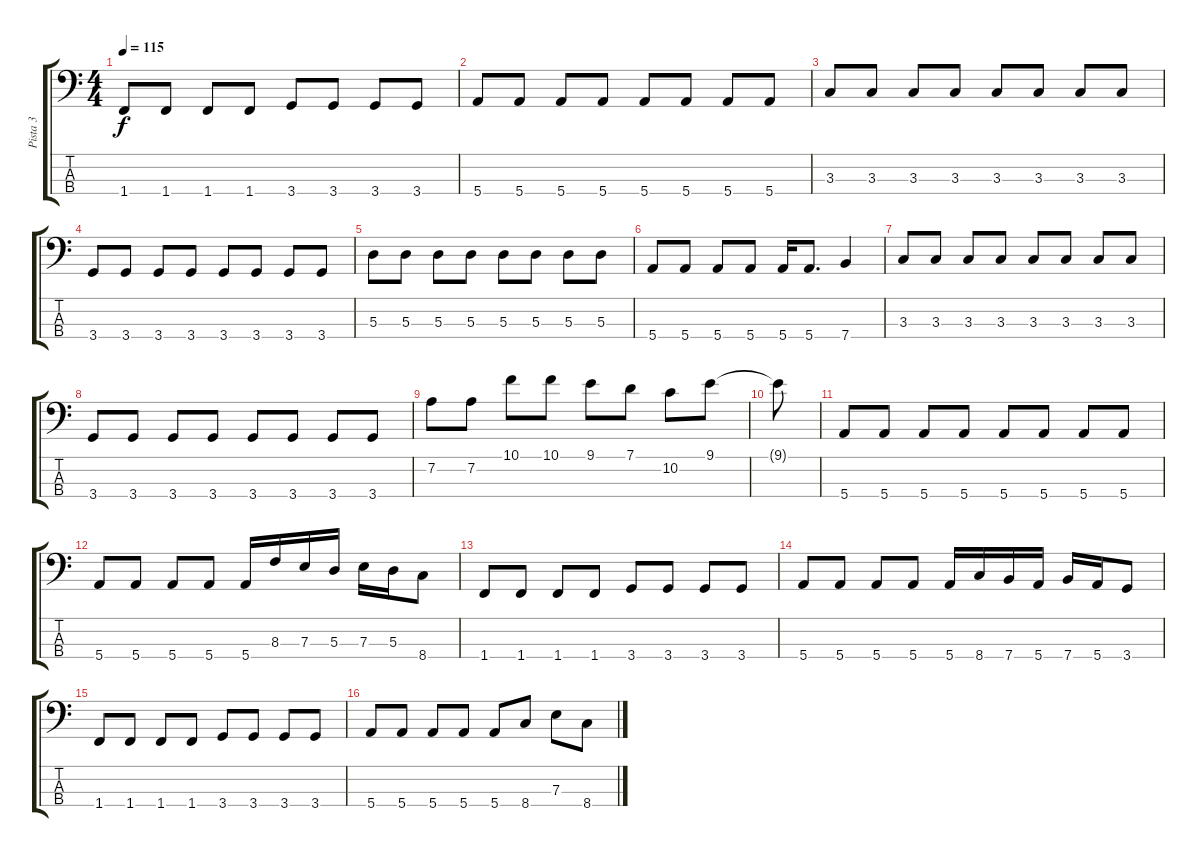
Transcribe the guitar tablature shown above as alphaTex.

\track ("Pista 3" "Pista 3") {instrument electricbasspick}
\staff {score tabs}
\tuning (G2 D2 A1 E1) {hide}
\ts (4 4)
\tempo 115
\clef f4
\ks c
1.4.8{dy f} 1.4.8 1.4.8 1.4.8 3.4.8 3.4.8 3.4.8 3.4.8 |
5.4.8 5.4.8 5.4.8 5.4.8 5.4.8 5.4.8 5.4.8 5.4.8 |
3.3.8 3.3.8 3.3.8 3.3.8 3.3.8 3.3.8 3.3.8 3.3.8 |
3.4.8 3.4.8 3.4.8 3.4.8 3.4.8 3.4.8 3.4.8 3.4.8 |
5.3.8 5.3.8 5.3.8 5.3.8 5.3.8 5.3.8 5.3.8 5.3.8 |
5.4.8 5.4.8 5.4.8 5.4.8 5.4.16 5.4.8{d} 7.4.4 |
3.3.8 3.3.8 3.3.8 3.3.8 3.3.8 3.3.8 3.3.8 3.3.8 |
3.4.8 3.4.8 3.4.8 3.4.8 3.4.8 3.4.8 3.4.8 3.4.8 |
7.2.8 7.2.8 10.1.8 10.1.8 9.1.8 7.1.8 10.2.8 9.1.8 |
9.1{t}.8 |
5.4.8 5.4.8 5.4.8 5.4.8 5.4.8 5.4.8 5.4.8 5.4.8 |
5.4.8 5.4.8 5.4.8 5.4.8 5.4.16 8.3.16 7.3.16 5.3.16 7.3.16 5.3.16 8.4.8 |
1.4.8 1.4.8 1.4.8 1.4.8 3.4.8 3.4.8 3.4.8 3.4.8 |
5.4.8 5.4.8 5.4.8 5.4.8 5.4.16 8.4.16 7.4.16 5.4.16 7.4.16 5.4.16 3.4.8 |
1.4.8 1.4.8 1.4.8 1.4.8 3.4.8 3.4.8 3.4.8 3.4.8 |
5.4.8 5.4.8 5.4.8 5.4.8 5.4.8 8.4.8 7.3.8 8.4.8
